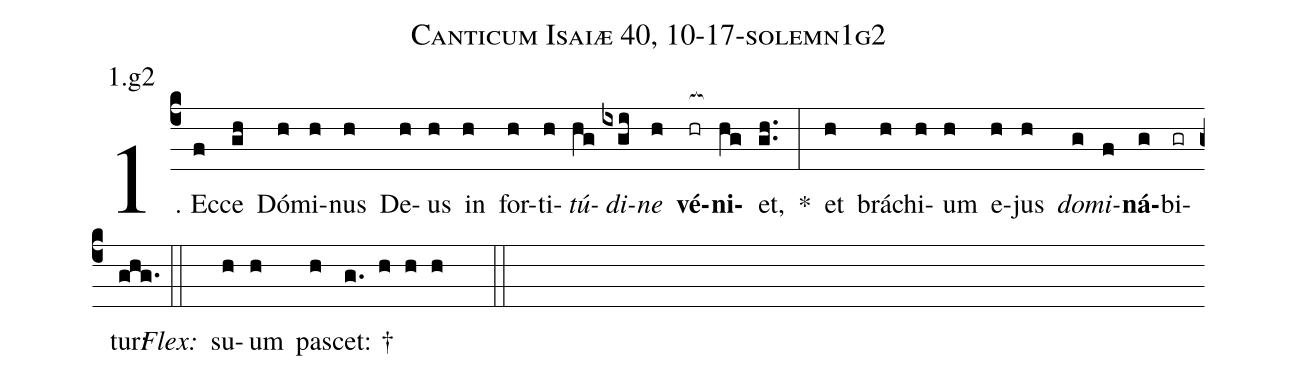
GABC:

name: Canticum Isaiæ 40, 10-17-solemn1g2;
annotation: 1.g2;
%%
(c4)1. Ec(f)ce(gh) Dó(h)mi(h)nus(h) De(h)us(h) in(h) for(h)ti(h)<i>tú</i>(hg)<i>di</i>(ixgi)<i>ne</i>(h) <b>vé</b>(hr[ocb:1{])<b>ni</b>(hg[ocb:0}])et,(gh..) *(:) et(h) brá(h)chi(h)um(h) e(h)jus(h) <i>do</i>(g)<i>mi</i>(f)<b>ná</b>(g)bi(gr)tur:(ghg.) (::)
<i>Flex:</i>()  su(h)um(h) pa(h)scet: †(g. h h h  ::)
